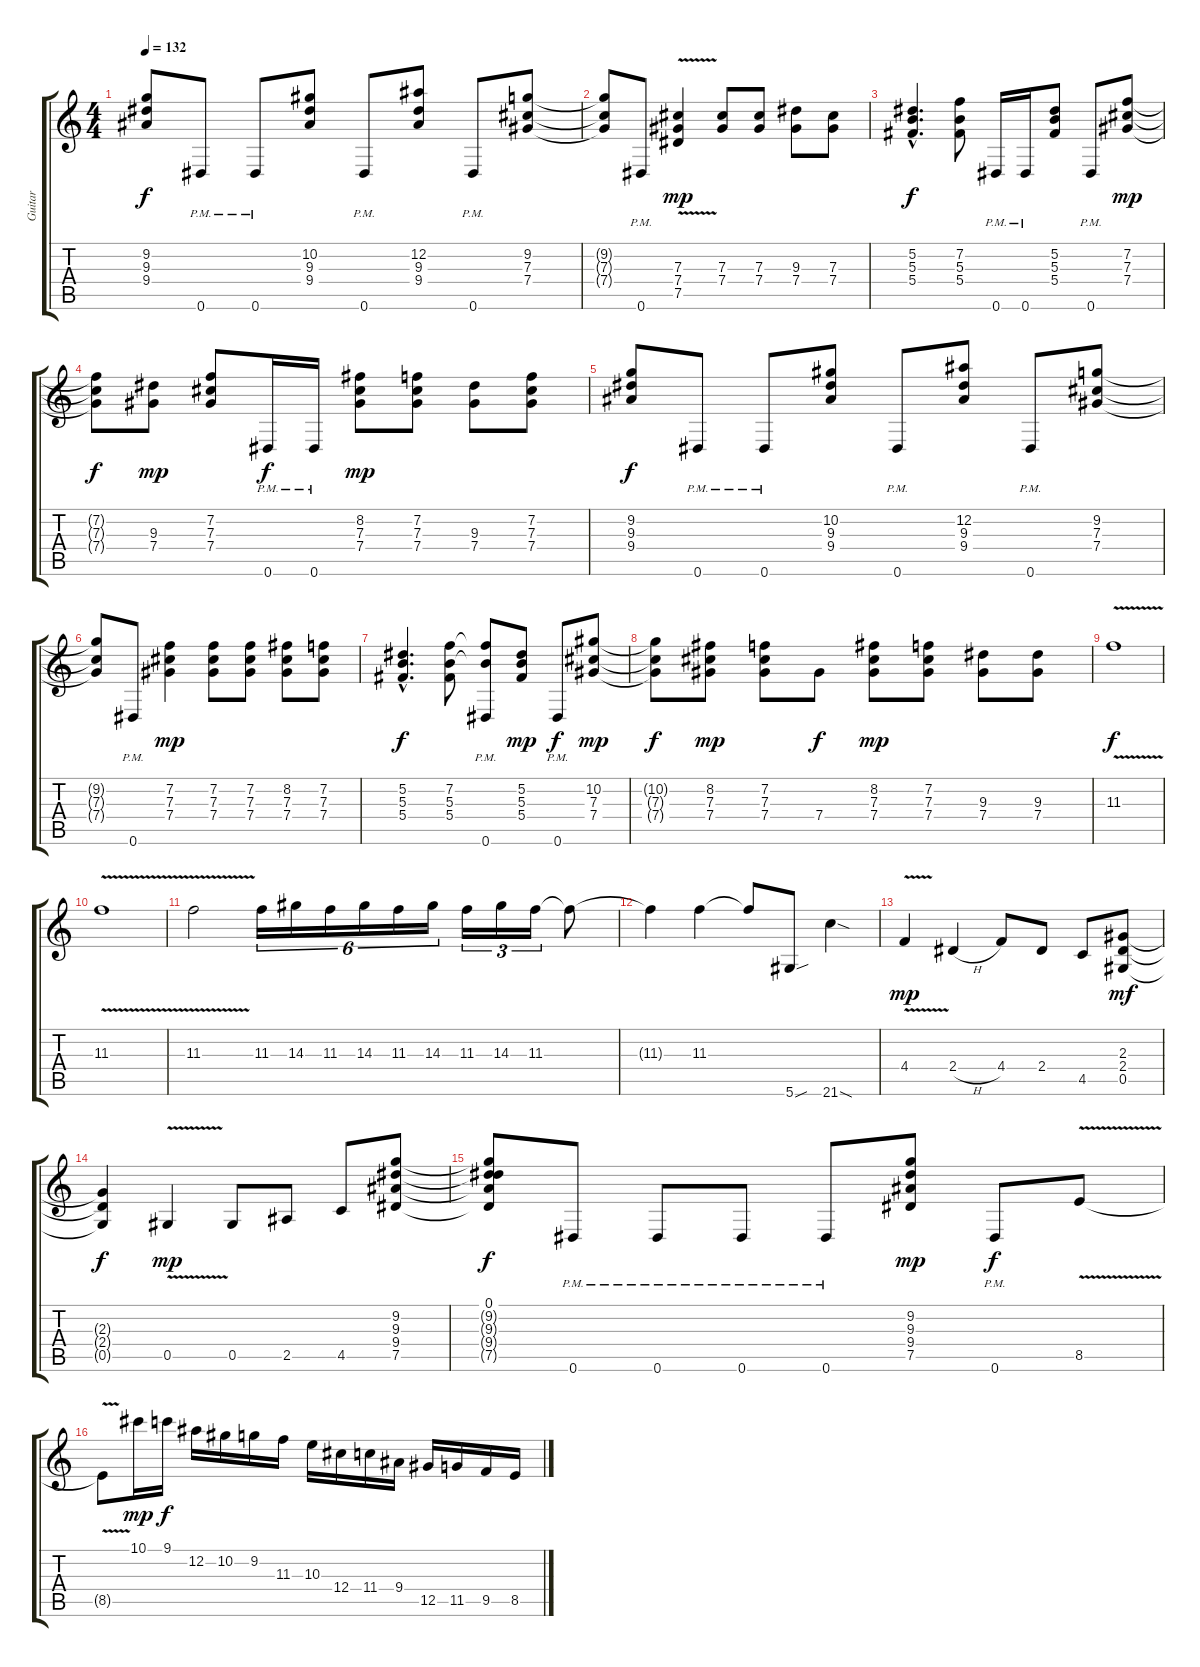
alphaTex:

\track ("Guitar" "Guitar") {instrument distortionguitar}
\staff {score tabs}
\tuning (Eb4 Bb3 Gb3 Db3 Ab2 Eb2) {hide}
\ts (4 4)
\tempo 132
\clef g2
\ks c
(9.2 9.3 9.4).8{dy f} 0.6{pm}.8 0.6{pm}.8 (10.2 9.3 9.4).8 0.6{pm}.8 (12.2 9.3 9.4).8 0.6{pm}.8 (9.2 7.3 7.4).8 |
(9.2{t} 7.3{t} 7.4{t}).8 0.6{pm}.8 (7.3{v} 7.4 7.5).4{dy mp} (7.3 7.4).8 (7.3 7.4).8 (9.3 7.4).8 (7.3 7.4).8 |
(5.2{hac} 5.3{hac} 5.4{hac}).4{d dy f} (7.2 5.3 5.4).8 0.6{pm}.16 0.6{pm}.16 (5.2 5.3 5.4).8 0.6{pm}.8 (7.2 7.3 7.4).8{dy mp} |
(7.2{t} 7.3{t} 7.4{t}).8{dy f} (9.3 7.4).8{dy mp} (7.2 7.3 7.4).8 0.6{pm}.16{dy f} 0.6{pm}.16 (8.2 7.3 7.4).8{dy mp} (7.2 7.3 7.4).8 (9.3 7.4).8 (7.2 7.3 7.4).8 |
(9.2 9.3 9.4).8{dy f} 0.6{pm}.8 0.6{pm}.8 (10.2 9.3 9.4).8 0.6{pm}.8 (12.2 9.3 9.4).8 0.6{pm}.8 (9.2 7.3 7.4).8 |
(9.2{t} 7.3{t} 7.4{t}).8 0.6{pm}.8 (7.2 7.3 7.4).4{dy mp} (7.2 7.3 7.4).8 (7.2 7.3 7.4).8 (8.2 7.3 7.4).8 (7.2 7.3 7.4).8 |
(5.2{hac} 5.3{hac} 5.4{hac}).4{d dy f} (7.2 5.3 5.4).8 (7.2{t} 5.3{t} 0.6{pm}).8 (5.2 5.3 5.4).8{dy mp} 0.6{pm}.8{dy f} (10.2 7.3 7.4).8{dy mp} |
(10.2{t} 7.3{t} 7.4{t}).8{dy f} (8.2 7.3 7.4).8{dy mp} (7.2 7.3 7.4).8 7.4.8{dy f} (8.2 7.3 7.4).8{dy mp} (7.2 7.3 7.4).8 (9.3 7.4).8 (9.3 7.4).8 |
11.3{v}.1{dy f} |
11.3{v}.1 |
11.3{v}.2 11.3.16{tu (6 4)} 14.3.16{tu (6 4)} 11.3.16{tu (6 4)} 14.3.16{tu (6 4)} 11.3.16{tu (6 4)} 14.3.16{tu (6 4)} 11.3.16{tu (3 2)} 14.3.16{tu (3 2)} 11.3.16{tu (3 2)} 11.3{t}.8 |
11.3{t}.4 11.3.4 11.3{t}.8 5.6{sou}.8 21.6{sod}.4 |
4.4{v}.4{dy mp} 2.4{h}.4 4.4.8 2.4.8 4.5.8 (2.3 2.4 0.5).8{dy mf} |
(2.3{t} 2.4{t} 0.5{t}).4{dy f} 0.5{v}.4{dy mp} 0.5.8 2.5.8 4.5.8 (9.2 9.3 9.4 7.5).8 |
(0.1 9.2{t} 9.3{t} 9.4{t} 7.5{t}).8{dy f} 0.6{pm}.8 0.6{pm}.8 0.6{pm}.8 0.6{pm}.8 (9.2 9.3 9.4 7.5).8{dy mp} 0.6{pm}.8{dy f} 8.5{v}.8 |
8.5{t}.8 10.1.16{dy mp} 9.1.16{dy f} 12.2.16 10.2.16 9.2.16 11.3.16 10.3.16 12.4.16 11.4.16 9.4.16 12.5.16 11.5.16 9.5.16 8.5.16
